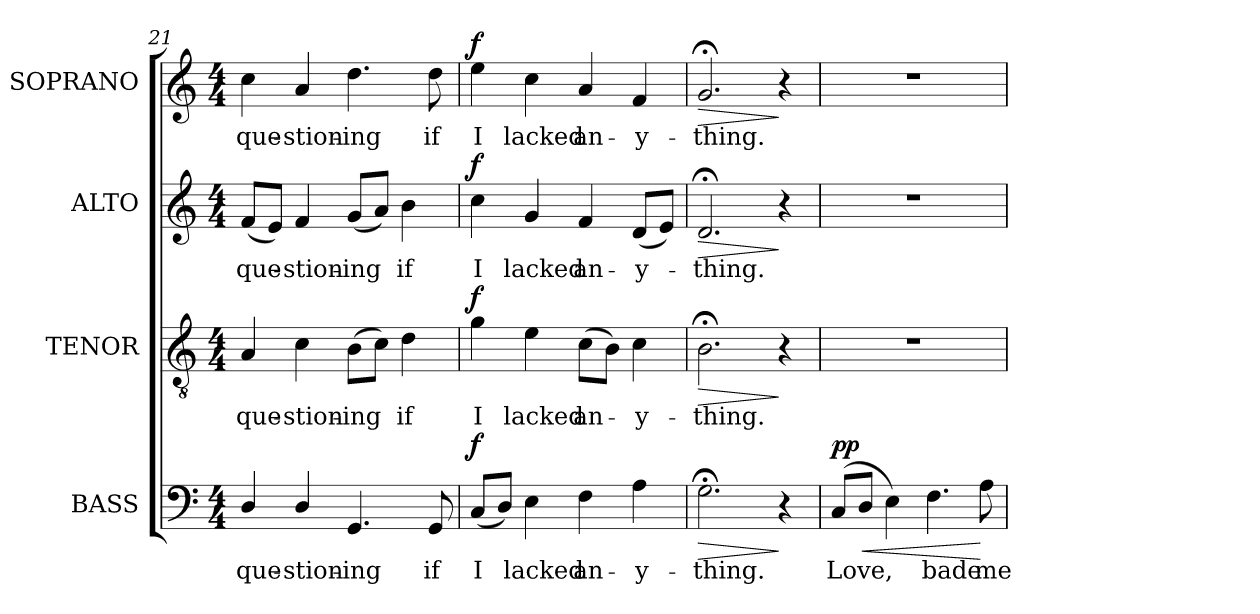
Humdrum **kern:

**kern	**text	**dynam	**kern	**text	**dynam	**kern	**text	**dynam	**kern	**text	**dynam
*part4	*part4	*part4	*part3	*part3	*part3	*part2	*part2	*part2	*part1	*part1	*part1
*staff4	*staff4	*staff4	*staff3	*staff3	*staff3	*staff2	*staff2	*staff2	*staff1	*staff1	*staff1
*I"BASS	*	*	*I"TENOR	*	*	*I"ALTO	*	*	*I"SOPRANO	*	*
*I'B.	*	*	*I'T.	*	*	*I'A.	*	*	*I'S.	*	*
!!LO:PB:g=z
*clefF4	*	*	*clefGv2	*	*	*clefG2	*	*	*clefG2	*	*
*	*	*	*ITrd7c12	*	*	*	*	*	*	*	*
*k[]	*	*	*k[]	*	*	*k[]	*	*	*k[]	*	*
*C:	*	*	*C:	*	*	*C:	*	*	*C:	*	*
*M4/4	*	*	*M4/4	*	*	*M4/4	*	*	*M4/4	*	*
=21	=21	=21	=21	=21	=21	=21	=21	=21	=21	=21	=21
!	!LO:LY:b:color=#000000	!	!	!	!	!	!	!	!	!	!
!	!	!	!	!LO:LY:b:color=#000000	!	!	!	!	!	!	!
!	!	!	!	!	!	!	!LO:LY:b:color=#000000	!	!	!	!
!	!	!	!	!	!	!	!	!	!	!LO:LY:b:color=#000000	!
4Di/	que-	.	4AAi/	que-	.	(8fi/L	que-	.	4cci\	que-	.
.	.	.	.	.	.	8ei/J)	.	.	.	.	.
!	!LO:LY:b:color=#000000	!	!	!	!	!	!	!	!	!	!
!	!	!	!	!LO:LY:b:color=#000000	!	!	!	!	!	!	!
!	!	!	!	!	!	!	!LO:LY:b:color=#000000	!	!	!	!
!	!	!	!	!	!	!	!	!	!	!LO:LY:b:color=#000000	!
4Di/	-stion-	.	4Ci\	-stion-	.	4fi/	-stion-	.	4ai/	-stion-	.
!	!LO:LY:b:color=#000000	!	!	!	!	!	!	!	!	!	!
!	!	!	!	!LO:LY:b:color=#000000	!	!	!	!	!	!	!
!	!	!	!	!	!	!	!LO:LY:b:color=#000000	!	!	!	!
!	!	!	!	!	!	!	!	!	!	!LO:LY:b:color=#000000	!
4.GGi/	-ing	.	(8BBi\L	-ing	.	(8gi/L	-ing	.	4.ddi\	-ing	.
.	.	.	8Ci\J)	.	.	8ai/J)	.	.	.	.	.
!	!	!	!	!LO:LY:b:color=#000000	!	!	!	!	!	!	!
!	!	!	!	!	!	!	!LO:LY:b:color=#000000	!	!	!	!
.	.	.	4Di\	if	.	4bi\	if	.	.	.	.
!	!LO:LY:b:color=#000000	!	!	!	!	!	!	!	!	!	!
!	!	!	!	!	!	!	!	!	!	!LO:LY:b:color=#000000	!
8GGi/	if	.	.	.	.	.	.	.	8ddi\	if	.
=22	=22	=22	=22	=22	=22	=22	=22	=22	=22	=22	=22
!	!LO:LY:b:color=#000000	!	!	!	!	!	!	!	!	!	!
!	!	!	!	!LO:LY:b:color=#000000	!	!	!	!	!	!	!
!	!	!	!	!	!	!	!LO:LY:b:color=#000000	!	!	!	!
!	!	!	!	!	!	!	!	!	!	!LO:LY:b:color=#000000	!
(8Ci/L	I	f	4Gi\	I	f	4cci\	I	f	4eei\	I	f
8Di/J)	.	.	.	.	.	.	.	.	.	.	.
!	!LO:LY:b:color=#000000	!	!	!	!	!	!	!	!	!	!
!	!	!	!	!LO:LY:b:color=#000000	!	!	!	!	!	!	!
!	!	!	!	!	!	!	!LO:LY:b:color=#000000	!	!	!	!
!	!	!	!	!	!	!	!	!	!	!LO:LY:b:color=#000000	!
4Ei\	lacked	.	4Ei\	lacked	.	4gi/	lacked	.	4cci\	lacked	.
!	!LO:LY:b:color=#000000	!	!	!	!	!	!	!	!	!	!
!	!	!	!	!LO:LY:b:color=#000000	!	!	!	!	!	!	!
!	!	!	!	!	!	!	!LO:LY:b:color=#000000	!	!	!	!
!	!	!	!	!	!	!	!	!	!	!LO:LY:b:color=#000000	!
4Fi\	an-	.	(8Ci\L	an-	.	4fi/	an-	.	4ai/	an-	.
.	.	.	8BBi\J)	.	.	.	.	.	.	.	.
!	!LO:LY:b:color=#000000	!	!	!	!	!	!	!	!	!	!
!	!	!	!	!LO:LY:b:color=#000000	!	!	!	!	!	!	!
!	!	!	!	!	!	!	!LO:LY:b:color=#000000	!	!	!	!
!	!	!	!	!	!	!	!	!	!	!LO:LY:b:color=#000000	!
4Ai\	-y-	.	4Ci\	-y-	.	(8di/L	-y-	.	4fi/	-y-	.
.	.	.	.	.	.	8ei/J)	.	.	.	.	.
=23	=23	=23	=23	=23	=23	=23	=23	=23	=23	=23	=23
!	!LO:LY:b:color=#000000	!LO:HP:b	!	!	!	!	!	!	!	!	!
!	!	!	!	!LO:LY:b:color=#000000	!LO:HP:b	!	!	!	!	!	!
!	!	!	!	!	!	!	!LO:LY:b:color=#000000	!LO:HP:b	!	!	!
!	!	!	!	!	!	!	!	!	!	!LO:LY:b:color=#000000	!LO:HP:b
2.G;i\	-thing.	>	2.BB;i\	-thing.	>	2.d;i/	-thing.	>	2.g;i/	-thing.	>
4r	.	]	4r	.	]	4r	.	]	4r	.	]
=24	=24	=24	=24	=24	=24	=24	=24	=24	=24	=24	=24
!	!LO:LY:b:color=#000000	!LO:HP:b	!	!	!	!	!	!	!	!	!
(8Ci/L	Love,	< pp	1r	.	.	1r	.	.	1r	.	.
8Di/J	.	.	.	.	.	.	.	.	.	.	.
4Ei\)	.	.	.	.	.	.	.	.	.	.	.
!	!LO:LY:b:color=#000000	!	!	!	!	!	!	!	!	!	!
4.Fi\	bade	.	.	.	.	.	.	.	.	.	.
!	!LO:LY:b:color=#000000	!	!	!	!	!	!	!	!	!	!
8Ai\	me	[	.	.	.	.	.	.	.	.	.
=	=	=	=	=	=	=	=	=	=	=	=
*-	*-	*-	*-	*-	*-	*-	*-	*-	*-	*-	*-
